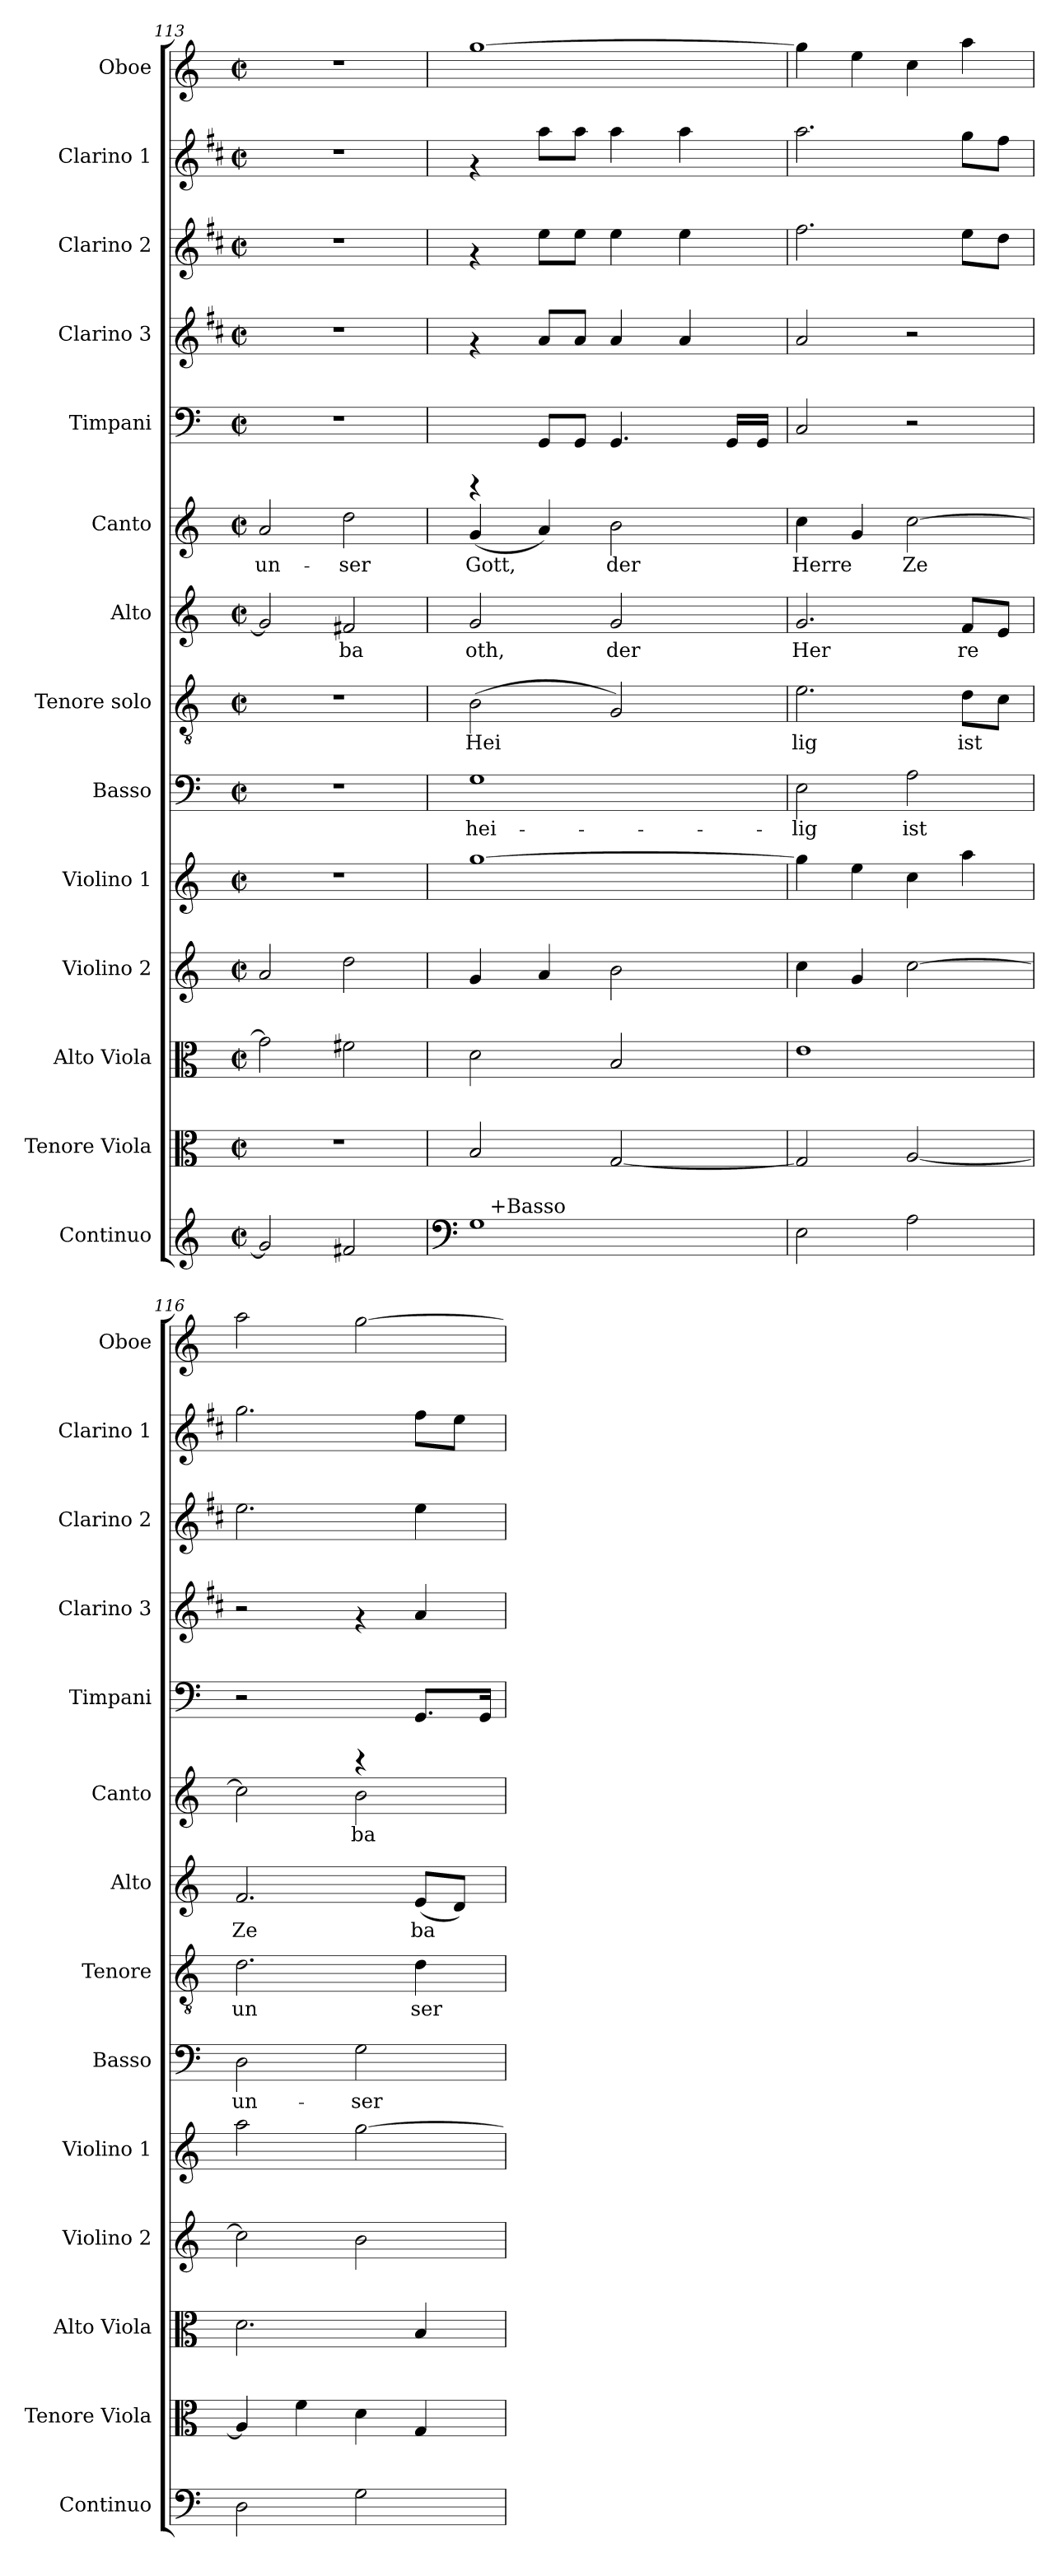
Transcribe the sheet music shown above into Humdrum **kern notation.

**kern	**kern	**kern	**kern	**kern	**kern	**text	**kern	**text	**kern	**text	**kern	**text	**kern	**kern	**kern	**kern	**kern
*part14	*part13	*part12	*part11	*part10	*part9	*part9	*part8	*part8	*part7	*part7	*part6	*part6	*part5	*part4	*part3	*part2	*part1
*staff14	*staff13	*staff12	*staff11	*staff10	*staff9	*staff9	*staff8	*staff8	*staff7	*staff7	*staff6	*staff6	*staff5	*staff4	*staff3	*staff2	*staff1
*I"Continuo	*I"Tenore Viola	*I"Alto Viola	*I"Violino 2	*I"Violino 1	*I"Basso	*	*I"Tenore solo	*	*I"Alto	*	*I"Canto	*	*I"Timpani	*I"Clarino 3	*I"Clarino 2	*I"Clarino 1	*I"Oboe
*I'Continuo	*I'Tenore Viola	*I'Alto Viola	*I'Violino 2	*I'Violino 1	*I'Basso	*	*I'Tenore	*	*I'Alto	*	*I'Canto	*	*I'Timpani	*I'Clarino 3	*I'Clarino 2	*I'Clarino 1	*I'Oboe
*clefG2	*clefC3	*clefC3	*clefG2	*clefG2	*clefF4	*	*clefGv2	*	*clefG2	*	*clefG2	*	*clefF4	*clefG2	*clefG2	*clefG2	*clefG2
*	*	*	*	*	*	*	*	*	*	*	*	*	*	*ITrd1c2	*ITrd1c2	*ITrd1c2	*
*k[]	*k[]	*k[]	*k[]	*k[]	*k[]	*	*k[]	*	*k[]	*	*k[]	*	*k[]	*k[]	*k[]	*k[]	*k[]
*C:	*C:	*C:	*C:	*C:	*C:	*	*C:	*	*C:	*	*C:	*	*C:	*C:	*C:	*C:	*C:
*M2/2	*M2/2	*M2/2	*M2/2	*M2/2	*M2/2	*	*M2/2	*	*M2/2	*	*M2/2	*	*M2/2	*M2/2	*M2/2	*M2/2	*M2/2
*met(c|)	*met(c|)	*met(c|)	*met(c|)	*met(c|)	*met(c|)	*	*met(c|)	*	*met(c|)	*	*met(c|)	*	*met(c|)	*met(c|)	*met(c|)	*met(c|)	*met(c|)
=113	=113	=113	=113	=113	=113	=113	=113	=113	=113	=113	=113	=113	=113	=113	=113	=113	=113
!	!	!	!	!	!	!	!	!	!	!LO:LY:b:cj	!	!LO:LY:b:cj	!	!	!	!	!
2g/]	1r	2g\]	2a/	1r	1r	.	1r	.	2g/]	.	2a/	un-	1r	1r	1r	1r	1r
!	!	!	!	!	!	!	!	!	!	!LO:LY:b:cj	!	!LO:LY:b:cj	!	!	!	!	!
2f#X/	.	2f#X\	2dd\	.	.	.	.	.	2f#X/	ba	2dd\	-ser	.	.	.	.	.
=114	=114	=114	=114	=114	=114	=114	=114	=114	=114	=114	=114	=114	=114	=114	=114	=114	=114
*clefF4	*	*	*	*	*	*	*	*	*	*	*	*	*	*	*	*	*
!	!	!	!	!	!	!LO:LY:b:cj	!	!LO:LY:b	!	!LO:LY:b:cj	!	!LO:LY:b:cj	!	!	!	!	!
*^	*	*	*	*	*	*	*	*	*	*	*	*	*	*	*	*	*
1G	32.ryy	2B/	2d\	4g/	[>1gg	1G	hei-	(>2B\	Hei	2g/	oth,	(<4g/	Gott,	4rCCC	4rf	4rf	4rf	[>1gg
!	!LO:TX:a:t=+Basso	!	!	!	!	!	!	!	!	!	!	!	!	!	!	!	!	!
.	2ryy	.	.	.	.	.	.	.	.	.	.	.	.	.	.	.	.	.
!	!	!	!	!	!	!	!	!	!	!	!	!	!LO:LY:b:cj	!	!	!	!	!
.	.	.	.	4a/	.	.	.	.	.	.	.	4a/)	.	8GG/L	8g/L	8dd\L	8gg\L	.
.	.	.	.	.	.	.	.	.	.	.	.	.	.	8GG/J	8g/J	8dd\J	8gg\J	.
!	!	!	!	!	!	!	!	!	!LO:LY:b	!	!LO:LY:b:cj	!	!LO:LY:b:cj	!	!	!	!	!
.	.	[<2G/	2B/	2b\	.	.	.	2G/)	.	2g/	der	2b\	der	4.GG/	4g/	4dd\	4gg\	.
.	4ryy	.	.	.	.	.	.	.	.	.	.	.	.	.	.	.	.	.
.	.	.	.	.	.	.	.	.	.	.	.	.	.	.	4g/	4dd\	4gg\	.
.	8ryy	.	.	.	.	.	.	.	.	.	.	.	.	.	.	.	.	.
.	.	.	.	.	.	.	.	.	.	.	.	.	.	16GG/L	.	.	.	.
.	16ryy	.	.	.	.	.	.	.	.	.	.	.	.	.	.	.	.	.
.	.	.	.	.	.	.	.	.	.	.	.	.	.	16GG/J	.	.	.	.
.	64ryy	.	.	.	.	.	.	.	.	.	.	.	.	.	.	.	.	.
=115	=115	=115	=115	=115	=115	=115	=115	=115	=115	=115	=115	=115	=115	=115	=115	=115	=115	=115
!	!	!	!	!	!	!	!LO:LY:b:cj	!	!LO:LY:b	!	!LO:LY:b:cj	!	!LO:LY:b:cj	!	!	!	!	!
*v	*v	*	*	*	*	*	*	*	*	*	*	*	*	*	*	*	*	*
2E\	2G/]	1e	4cc\	4gg\]	2E\	-lig	2.e\	lig	2.g/	Her	4cc\	Herre	2C/	2g/	2.ee\	2.gg\	4gg\]
!	!	!	!	!	!	!	!	!	!	!	!	!LO:LY:b:cj	!	!	!	!	!
.	.	.	4g/	4ee\	.	.	.	.	.	.	4g/	.	.	.	.	.	4ee\
!	!	!	!	!	!	!LO:LY:b:cj	!	!	!	!	!	!LO:LY:b:cj	!	!	!	!	!
2A\	[<2A/	.	[>2cc\	4cc\	2A\	ist	.	.	.	.	[>2cc\	Ze-	2r	2r	.	.	4cc\
!	!	!	!	!	!	!	!	!LO:LY:b	!	!LO:LY:b:cj	!	!	!	!	!	!	!
.	.	.	.	4aa\	.	.	8d\L	ist	8f/L	re	.	.	.	.	8dd\L	8ff\L	4aa\
!	!	!	!	!	!	!	!	!LO:LY:b	!	!LO:LY:b:cj	!	!	!	!	!	!	!
.	.	.	.	.	.	.	8c\J	.	8e/J	.	.	.	.	.	8cc\J	8ee\J	.
=116	=116	=116	=116	=116	=116	=116	=116	=116	=116	=116	=116	=116	=116	=116	=116	=116	=116
!	!	!	!	!	!	!LO:LY:b:cj	!	!LO:LY:b	!	!LO:LY:b:cj	!	!LO:LY:b:cj	!	!	!	!	!
2D\	4A/]	2.d\	2cc\]	2aa\	2D\	un-	2.d\	un	2.f/	Ze	2cc\]	--	2r	2r	2.dd\	2.ff\	2aa\
.	4f\	.	.	.	.	.	.	.	.	.	.	.	.	.	.	.	.
!	!	!	!	!	!	!LO:LY:b:cj	!	!	!	!	!	!LO:LY:b:cj	!	!	!	!	!
2G\	4d\	.	2b\	[>2gg\	2G\	-ser	.	.	.	.	2b\	-ba-	4rCCC	4rf	.	.	[>2gg\
!	!	!	!	!	!	!	!	!LO:LY:b	!	!LO:LY:b:cj	!	!	!	!	!	!	!
.	4G/	4B/	.	.	.	.	4d\	ser	(<8e/L	ba	.	.	8.GG/L	4g/	4dd\	8ee\L	.
!	!	!	!	!	!	!	!	!	!	!LO:LY:b:cj	!	!	!	!	!	!	!
.	.	.	.	.	.	.	.	.	8d/J)	.	.	.	.	.	.	8dd\J	.
.	.	.	.	.	.	.	.	.	.	.	.	.	16GG/J	.	.	.	.
=	=	=	=	=	=	=	=	=	=	=	=	=	=	=	=	=	=
*-	*-	*-	*-	*-	*-	*-	*-	*-	*-	*-	*-	*-	*-	*-	*-	*-	*-
